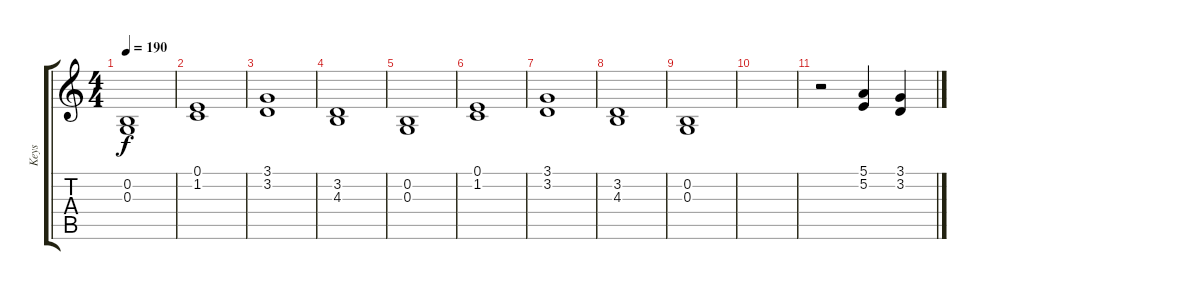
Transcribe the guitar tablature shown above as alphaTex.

\track ("Keys " "Keys ") {instrument stringensemble1}
\staff {score tabs}
\tuning (E4 B3 G3 D3 A2 E2) {hide}
\ts (4 4)
\tempo 190
\clef g2
\ks c
(0.2 0.3).1{dy f} |
(0.1 1.2).1 |
(3.1 3.2).1 |
(3.2 4.3).1 |
(0.2 0.3).1 |
(0.1 1.2).1 |
(3.1 3.2).1 |
(3.2 4.3).1 |
(0.2 0.3).1 |
|
r.2{volume 16 instrument frenchhorn} (5.1 5.2).4 (3.1 3.2).4
